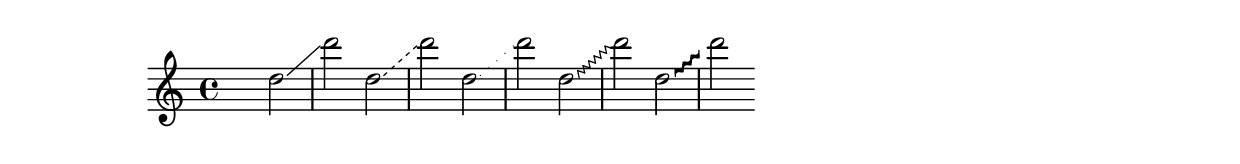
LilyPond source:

%% http://lsr.dsi.unimi.it/LSR/Item?id=216
%% see also http://www.lilypond.org/doc/v2.18/Documentation/notation/line-styles


\relative c'' {
  s2
  d2 \glissando d'2
  \once \override Glissando.style = #'dashed-line
  d,2 \glissando d'2
  \override Glissando.style = #'dotted-line
  d,2 \glissando d'2
  \override Glissando.style = #'zigzag
  d,2 \glissando d'2
  \override Glissando.style = #'trill
  d,2 \glissando d'2
}

